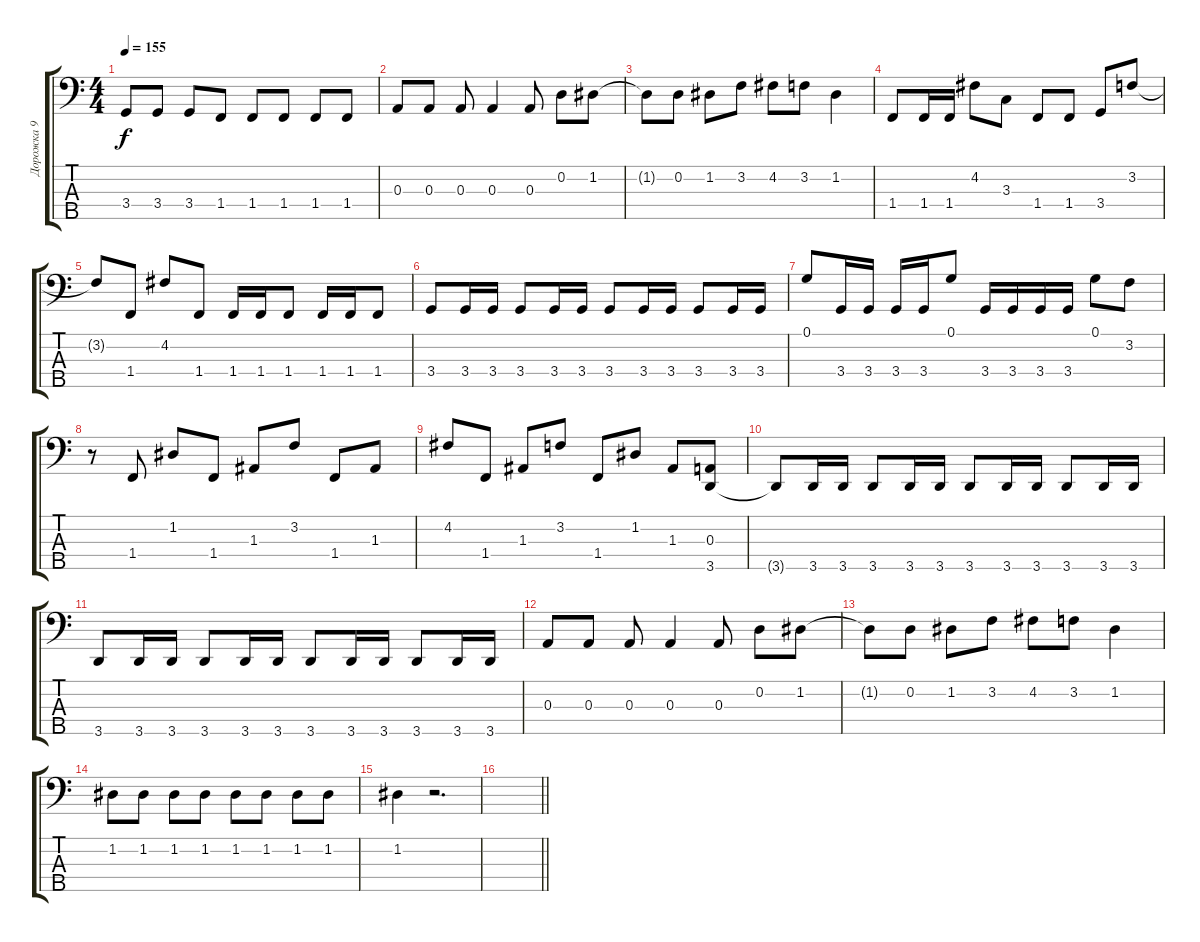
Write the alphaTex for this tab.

\track ("Дорожка 9" "Дорожка 9") {instrument electricbassfinger}
\staff {score tabs}
\tuning (G2 D2 A1 E1 B0) {hide}
\ts (4 4)
\tempo 155
\clef f4
\ks c
3.4.8{dy f} 3.4.8 3.4.8 1.4.8 1.4.8 1.4.8 1.4.8 1.4.8 |
0.3.8 0.3.8 0.3.8 0.3.4 0.3.8 0.2.8 1.2.8 |
1.2{t}.8 0.2.8 1.2.8 3.2.8 4.2.8 3.2.8 1.2.4 |
1.4.8 1.4.16 1.4.16 4.2.8 3.3.8 1.4.8 1.4.8 3.4.8 3.2.8 |
3.2{t}.8 1.4.8 4.2.8 1.4.8 1.4.16 1.4.16 1.4.8 1.4.16 1.4.16 1.4.8 |
3.4.8 3.4.16 3.4.16 3.4.8 3.4.16 3.4.16 3.4.8 3.4.16 3.4.16 3.4.8 3.4.16 3.4.16 |
0.1.8 3.4.16 3.4.16 3.4.16 3.4.16 0.1.8 3.4.16 3.4.16 3.4.16 3.4.16 0.1.8 3.2.8 |
r.8 1.4.8 1.2.8 1.4.8 1.3.8 3.2.8 1.4.8 1.3.8 |
4.2.8 1.4.8 1.3.8 3.2.8 1.4.8 1.2.8 1.3.8 (0.3 3.5).8 |
3.5{t}.8 3.5.16 3.5.16 3.5.8 3.5.16 3.5.16 3.5.8 3.5.16 3.5.16 3.5.8 3.5.16 3.5.16 |
3.5.8 3.5.16 3.5.16 3.5.8 3.5.16 3.5.16 3.5.8 3.5.16 3.5.16 3.5.8 3.5.16 3.5.16 |
0.3.8 0.3.8 0.3.8 0.3.4 0.3.8 0.2.8 1.2.8 |
1.2{t}.8 0.2.8 1.2.8 3.2.8 4.2.8 3.2.8 1.2.4 |
1.2.8 1.2.8 1.2.8 1.2.8 1.2.8 1.2.8 1.2.8 1.2.8 |
1.2.4 r.2{d} |
\barLineRight lightlight
